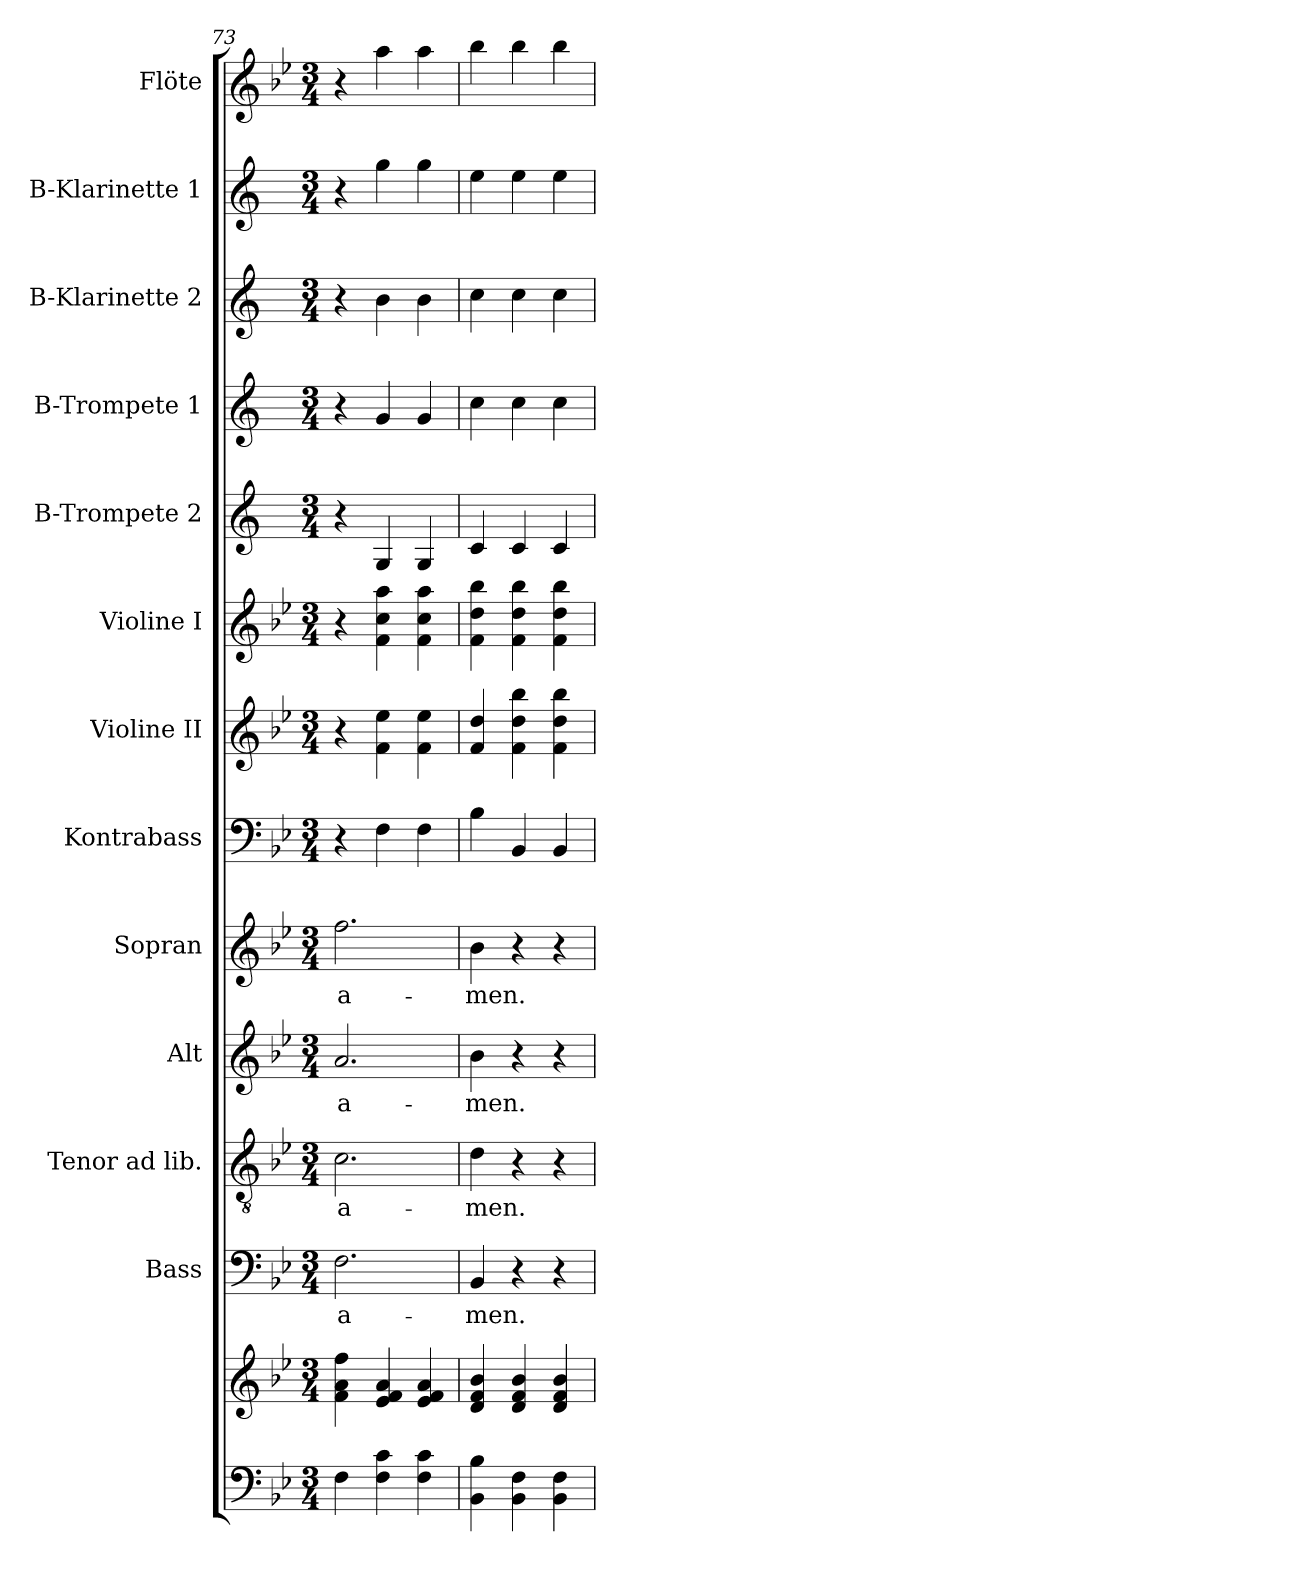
**kern	**kern	**kern	**text	**kern	**text	**kern	**text	**kern	**text	**kern	**kern	**kern	**kern	**kern	**kern	**kern	**kern
*part13	*part13	*part12	*part12	*part11	*part11	*part10	*part10	*part9	*part9	*part8	*part7	*part6	*part5	*part4	*part3	*part2	*part1
*staff14	*staff13	*staff12	*staff12	*staff11	*staff11	*staff10	*staff10	*staff9	*staff9	*staff8	*staff7	*staff6	*staff5	*staff4	*staff3	*staff2	*staff1
*	*	*I"Bass	*	*I"Tenor ad lib.	*	*I"Alt	*	*I"Sopran	*	*I"Kontrabass	*I"Violine II	*I"Violine I	*I"B-Trompete 2	*I"B-Trompete 1	*I"B-Klarinette 2	*I"B-Klarinette 1	*I"Flöte
*	*	*I'B.	*	*I'T.	*	*I'A.	*	*I'S.	*	*I'Kb.	*I'Vl. II	*I'Vl. I	*I'B Trp. 2	*I'B Trp. 1	*I'B Kl. 2	*I'B Kl. 1	*I'Fl.
*clefF4	*clefG2	*clefF4	*	*clefGv2	*	*clefG2	*	*clefG2	*	*clefF4	*clefG2	*clefG2	*clefG2	*clefG2	*clefG2	*clefG2	*clefG2
*	*	*	*	*	*	*	*	*	*	*ITrd7c12	*	*	*ITrd1c2	*ITrd1c2	*ITrd1c2	*ITrd1c2	*
*k[b-e-]	*k[b-e-]	*k[b-e-]	*	*k[b-e-]	*	*k[b-e-]	*	*k[b-e-]	*	*k[b-e-]	*k[b-e-]	*k[b-e-]	*k[b-e-]	*k[b-e-]	*k[b-e-]	*k[b-e-]	*k[b-e-]
*B-:	*B-:	*B-:	*	*B-:	*	*B-:	*	*B-:	*	*B-:	*B-:	*B-:	*B-:	*B-:	*B-:	*B-:	*B-:
*M3/4	*M3/4	*M3/4	*	*M3/4	*	*M3/4	*	*M3/4	*	*M3/4	*M3/4	*M3/4	*M3/4	*M3/4	*M3/4	*M3/4	*M3/4
=73	=73	=73	=73	=73	=73	=73	=73	=73	=73	=73	=73	=73	=73	=73	=73	=73	=73
!	!	!	!LO:LY:b	!	!LO:LY:b	!	!LO:LY:b	!	!LO:LY:b	!	!	!	!	!	!	!	!
4F\	4f\ 4a\ 4ff\	2.F\	a-	2.c\	a-	2.a/	a-	2.ff\	a-	4r	4r	4r	4r	4r	4r	4r	4r
4F\ 4c\	4e-/ 4f/ 4a/	.	.	.	.	.	.	.	.	4FF\	4f\ 4ee-\	4f\ 4cc\ 4aa\	4F/	4f/	4a\	4ff\	4aa\
4F\ 4c\	4e-/ 4f/ 4a/	.	.	.	.	.	.	.	.	4FF\	4f\ 4ee-\	4f\ 4cc\ 4aa\	4F/	4f/	4a\	4ff\	4aa\
=74	=74	=74	=74	=74	=74	=74	=74	=74	=74	=74	=74	=74	=74	=74	=74	=74	=74
!	!	!	!LO:LY:b	!	!LO:LY:b	!	!LO:LY:b	!	!LO:LY:b	!	!	!	!	!	!	!	!
4BB-\ 4B-\	4d/ 4f/ 4b-/	4BB-/	-men.	4d\	-men.	4b-\	-men.	4b-\	-men.	4BB-\	4f/ 4dd/	4f\ 4dd\ 4bb-\	4B-/	4b-\	4b-\	4dd\	4bb-\
4BB-\ 4F\	4d/ 4f/ 4b-/	4r	.	4r	.	4r	.	4r	.	4BBB-/	4f\ 4dd\ 4bb-\	4f\ 4dd\ 4bb-\	4B-/	4b-\	4b-\	4dd\	4bb-\
4BB-\ 4F\	4d/ 4f/ 4b-/	4r	.	4r	.	4r	.	4r	.	4BBB-/	4f\ 4dd\ 4bb-\	4f\ 4dd\ 4bb-\	4B-/	4b-\	4b-\	4dd\	4bb-\
=	=	=	=	=	=	=	=	=	=	=	=	=	=	=	=	=	=
*-	*-	*-	*-	*-	*-	*-	*-	*-	*-	*-	*-	*-	*-	*-	*-	*-	*-
